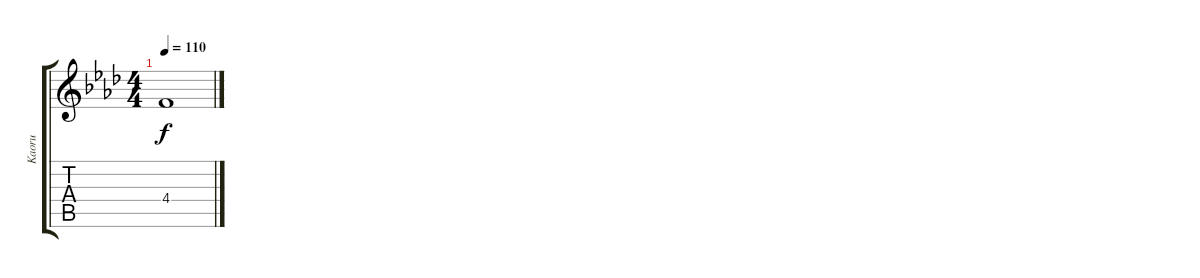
\track ("Kaoru" "Kaoru") {instrument overdrivenguitar}
\staff {score tabs}
\tuning (Eb4 Bb3 Gb3 Db3 Ab2 Db2) {hide}
\ts (4 4)
\tempo 110
\clef g2
\ks fminor
4.4{t}.1{dy f}
